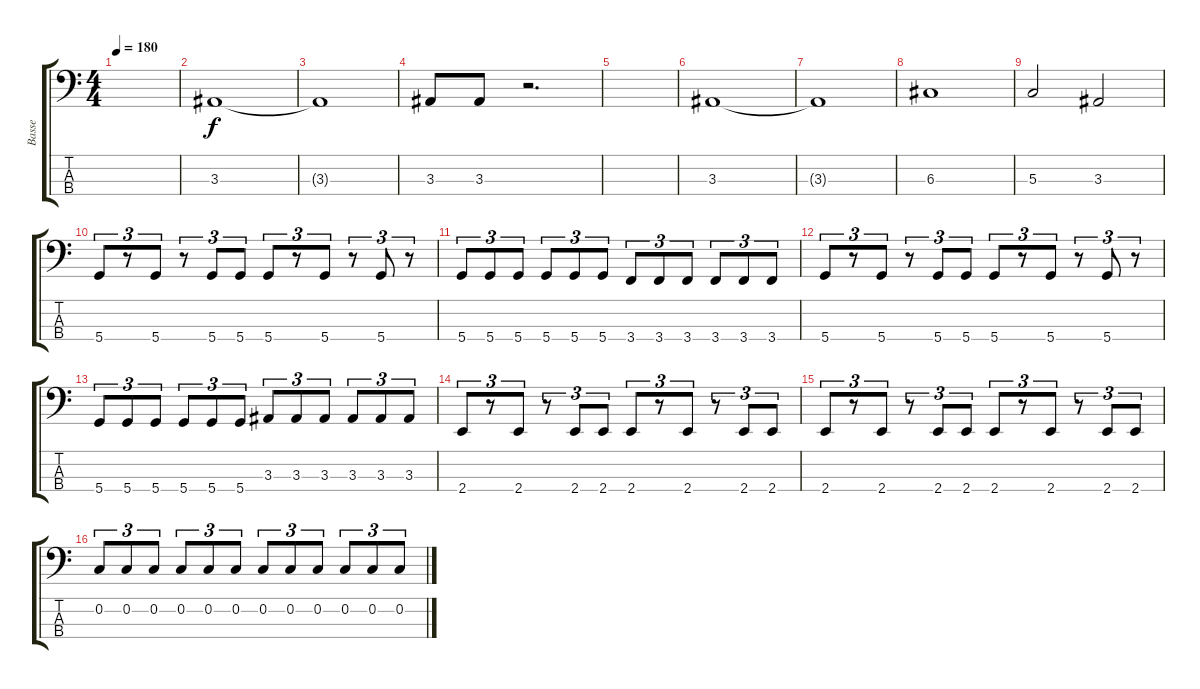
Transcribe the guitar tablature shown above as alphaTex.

\track ("Basse" "Basse") {instrument electricbassfinger}
\staff {score tabs}
\tuning (F2 C2 G1 D1) {hide}
\ts (4 4)
\tempo 180
\clef f4
\ks c
|
3.3.1 |
3.3{t}.1 |
3.3.8 3.3.8 r.2{d} |
|
3.3.1 |
3.3{t}.1 |
6.3.1 |
5.3.2 3.3.2 |
5.4.8{tu (3 2)} r.8{tu (3 2)} 5.4.8{tu (3 2)} r.8{tu (3 2)} 5.4.8{tu (3 2)} 5.4.8{tu (3 2)} 5.4.8{tu (3 2)} r.8{tu (3 2)} 5.4.8{tu (3 2)} r.8{tu (3 2)} 5.4.8{tu (3 2)} r.8{tu (3 2)} |
5.4.8{tu (3 2)} 5.4.8{tu (3 2)} 5.4.8{tu (3 2)} 5.4.8{tu (3 2)} 5.4.8{tu (3 2)} 5.4.8{tu (3 2)} 3.4.8{tu (3 2)} 3.4.8{tu (3 2)} 3.4.8{tu (3 2)} 3.4.8{tu (3 2)} 3.4.8{tu (3 2)} 3.4.8{tu (3 2)} |
5.4.8{tu (3 2)} r.8{tu (3 2)} 5.4.8{tu (3 2)} r.8{tu (3 2)} 5.4.8{tu (3 2)} 5.4.8{tu (3 2)} 5.4.8{tu (3 2)} r.8{tu (3 2)} 5.4.8{tu (3 2)} r.8{tu (3 2)} 5.4.8{tu (3 2)} r.8{tu (3 2)} |
5.4.8{tu (3 2)} 5.4.8{tu (3 2)} 5.4.8{tu (3 2)} 5.4.8{tu (3 2)} 5.4.8{tu (3 2)} 5.4.8{tu (3 2)} 3.3.8{tu (3 2)} 3.3.8{tu (3 2)} 3.3.8{tu (3 2)} 3.3.8{tu (3 2)} 3.3.8{tu (3 2)} 3.3.8{tu (3 2)} |
2.4.8{tu (3 2)} r.8{tu (3 2)} 2.4.8{tu (3 2)} r.8{tu (3 2)} 2.4.8{tu (3 2)} 2.4.8{tu (3 2)} 2.4.8{tu (3 2)} r.8{tu (3 2)} 2.4.8{tu (3 2)} r.8{tu (3 2)} 2.4.8{tu (3 2)} 2.4.8{tu (3 2)} |
2.4.8{tu (3 2)} r.8{tu (3 2)} 2.4.8{tu (3 2)} r.8{tu (3 2)} 2.4.8{tu (3 2)} 2.4.8{tu (3 2)} 2.4.8{tu (3 2)} r.8{tu (3 2)} 2.4.8{tu (3 2)} r.8{tu (3 2)} 2.4.8{tu (3 2)} 2.4.8{tu (3 2)} |
0.2.8{tu (3 2)} 0.2.8{tu (3 2)} 0.2.8{tu (3 2)} 0.2.8{tu (3 2)} 0.2.8{tu (3 2)} 0.2.8{tu (3 2)} 0.2.8{tu (3 2)} 0.2.8{tu (3 2)} 0.2.8{tu (3 2)} 0.2.8{tu (3 2)} 0.2.8{tu (3 2)} 0.2.8{tu (3 2)}
